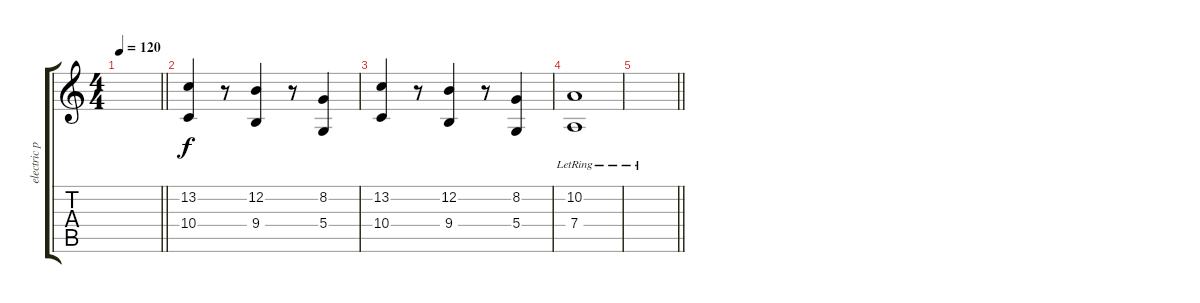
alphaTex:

\track ("electric piano (david)" "electric p") {instrument electricgrandpiano}
\staff {score tabs}
\tuning (E4 B3 G3 D3 A2 E2) {hide}
\ts (4 4)
\tempo 120
\clef g2
\barLineRight lightlight
\ks c
|
(13.2 10.4).4 r.8 (12.2 9.4).4 r.8 (8.2 5.4).4 |
(13.2 10.4).4 r.8 (12.2 9.4).4 r.8 (8.2 5.4).4 |
(10.2{lr} 7.4).1 |
\barLineRight lightlight
